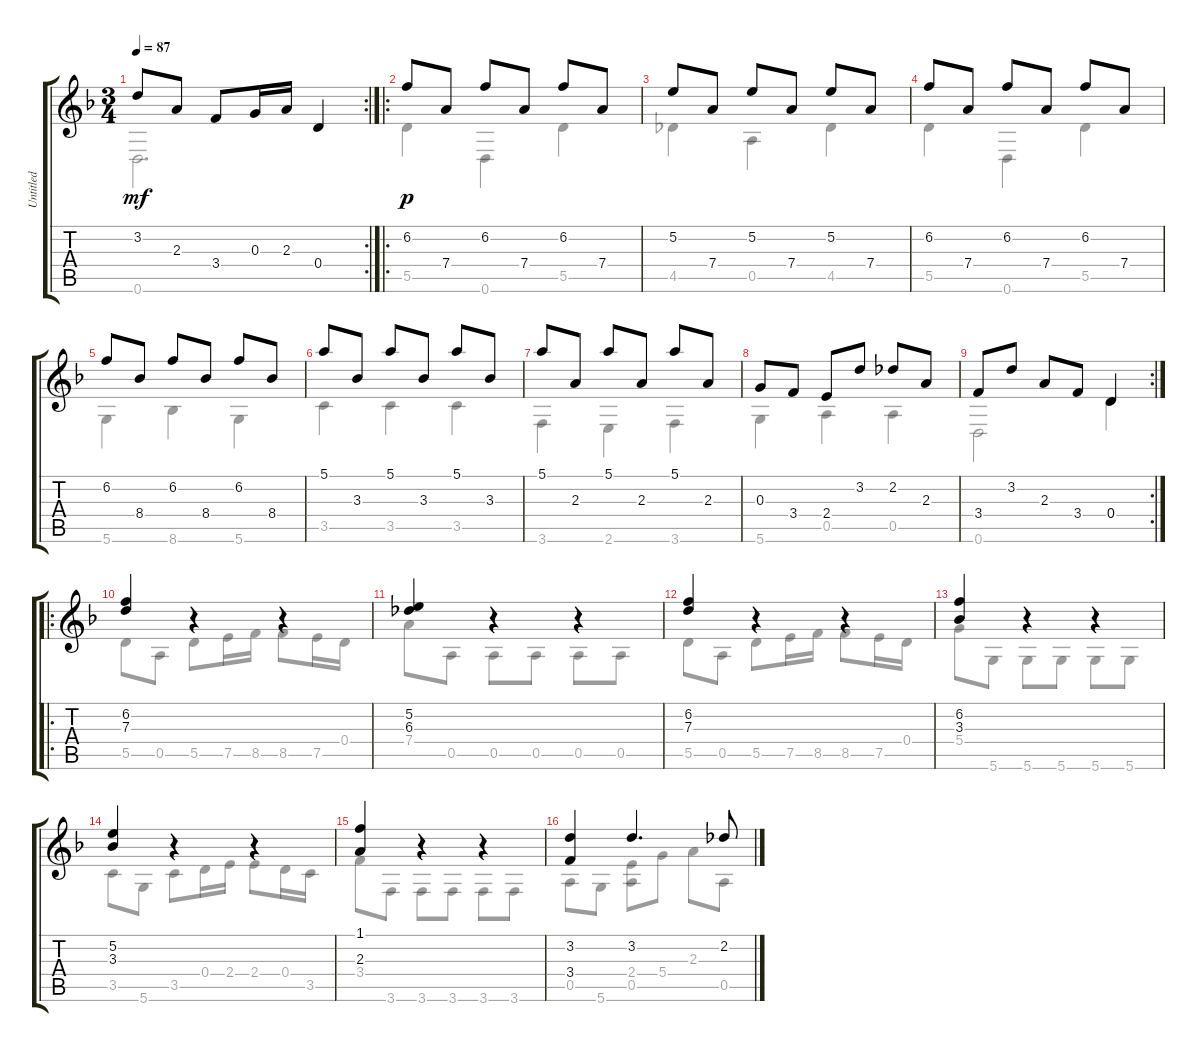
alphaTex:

\track ("Untitled" "Untitled") {instrument acousticguitarnylon}
\staff {score tabs}
\tuning (E4 B3 G3 D3 A2 D2) {hide}
\voice
\rc 2
\ts (3 4)
\tempo 87
\clef g2
\ks f
3.2.8{dy mf} 2.3.8 3.4.8 0.3.16 2.3.16 0.4.4 |
\ro
6.2.8{dy p} 7.4.8 6.2.8 7.4.8 6.2.8 7.4.8 |
5.2.8 7.4.8 5.2.8 7.4.8 5.2.8 7.4.8 |
6.2.8 7.4.8 6.2.8 7.4.8 6.2.8 7.4.8 |
6.2.8 8.4.8 6.2.8 8.4.8 6.2.8 8.4.8 |
5.1.8 3.3.8 5.1.8 3.3.8 5.1.8 3.3.8 |
5.1.8 2.3.8 5.1.8 2.3.8 5.1.8 2.3.8 |
0.3.8 3.4.8 2.4.8 3.2.8 2.2.8 2.3.8 |
\rc 2
3.4.8 3.2.8 2.3.8 3.4.8 0.4.4 |
\ro
(6.2 7.3).4 r.4 r.4 |
(5.2 6.3).4 r.4 r.4 |
(6.2 7.3).4 r.4 r.4 |
(6.2 3.3).4 r.4 r.4 |
(5.2 3.3).4 r.4 r.4 |
(1.1 2.3).4 r.4 r.4 |
(3.2 3.4).4 3.2.4{d} 2.2.8
\voice
\clef g2
\ottava regular
\simile none
\ks f
0.6.2{d dy mf} |
5.5.4{dy p} 0.6.4 5.5.4 |
4.5.4 0.5.4 4.5.4 |
5.5.4 0.6.4 5.5.4 |
5.6.4 8.6.4 5.6.4 |
3.5.4 3.5.4 3.5.4 |
3.6.4 2.6.4 3.6.4 |
5.6.4 0.5.4 0.5.4 |
0.6.2 0.4.4 |
5.5.8 0.5.8 5.5.8 7.5.16 8.5.16 8.5.8 7.5.16 0.4.16 |
7.4.8 0.5.8 0.5.8 0.5.8 0.5.8 0.5.8 |
5.5.8 0.5.8 5.5.8 7.5.16 8.5.16 8.5.8 7.5.16 0.4.16 |
5.4.8 5.6.8 5.6.8 5.6.8 5.6.8 5.6.8 |
3.5.8 5.6.8 3.5.8 0.4.16 2.4.16 2.4.8 0.4.16 3.5.16 |
3.4.8 3.6.8 3.6.8 3.6.8 3.6.8 3.6.8 |
0.5.8 5.6.8 (2.4 0.5).8 5.4.8 2.3.8 0.5.8
